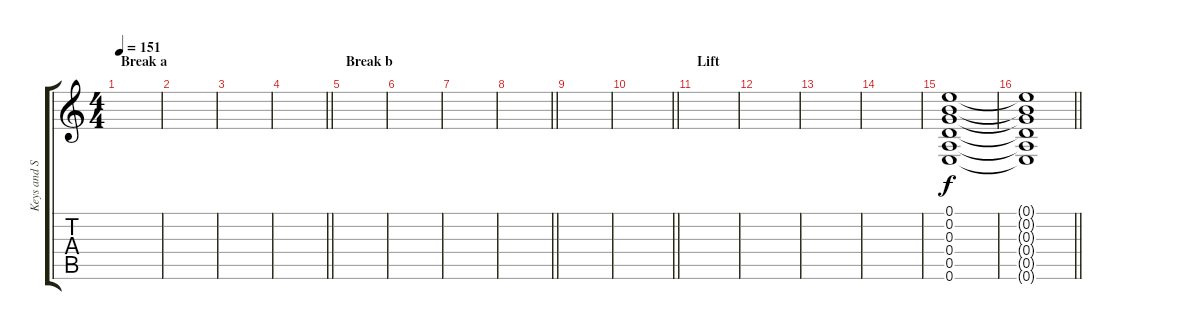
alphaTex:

\track ("Keys and Synths 2 (Gordon Moakes" "Keys and S") {instrument acousticguitarsteel}
\staff {score tabs}
\tuning (E4 B3 G3 D3 A2 E2) {hide}
\ts (4 4)
\section ("" "Break a")
\tempo 151
\clef g2
\ks c
|
|
|
\barLineRight lightlight
|
\section ("" "Break b")
|
|
|
\barLineRight lightlight
|
|
\barLineRight lightlight
|
\section ("" "Lift")
|
|
|
|
(0.1 0.2 0.3 0.4 0.5 0.6).1{volume 16} |
\barLineRight lightlight
(0.1{t} 0.2{t} 0.3{t} 0.4{t} 0.5{t} 0.6{t}).1
